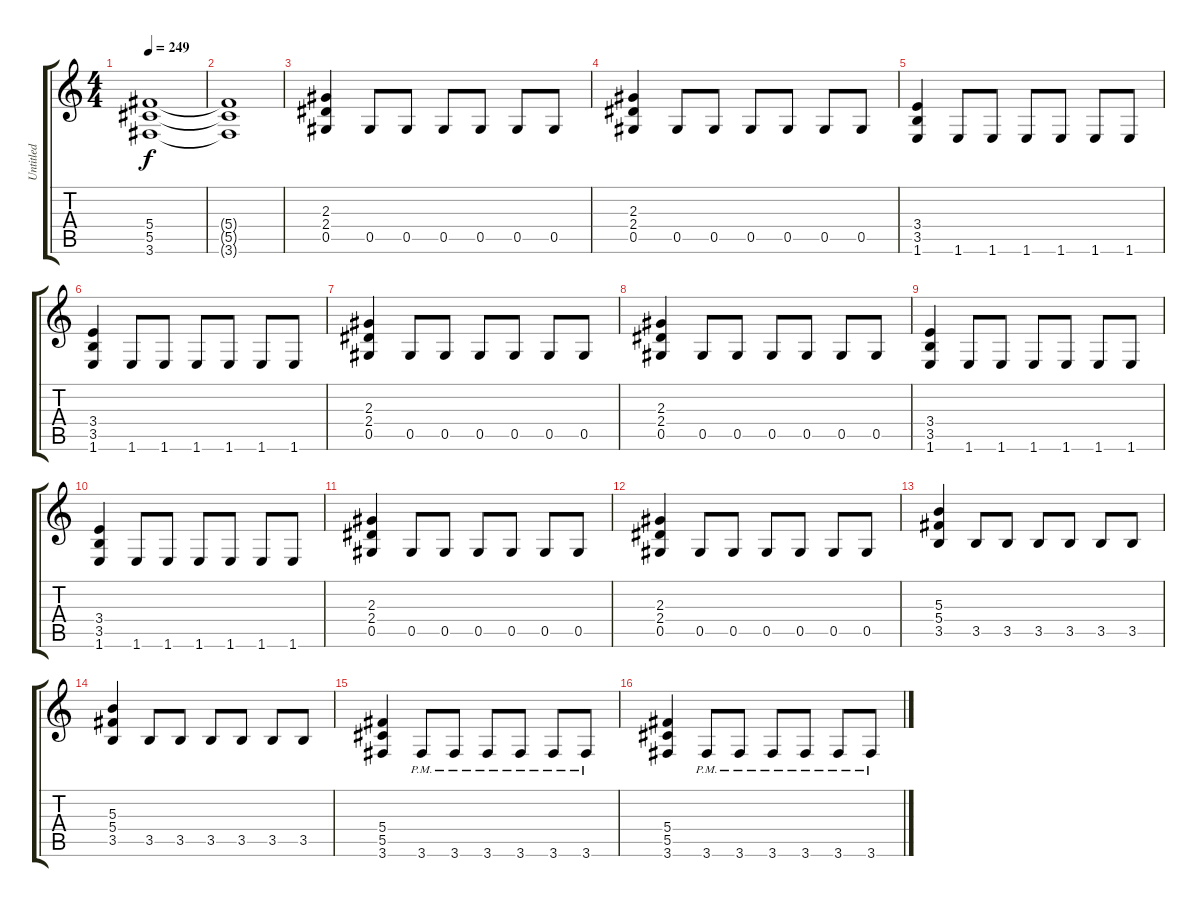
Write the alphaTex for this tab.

\track ("Untitled" "Untitled") {instrument distortionguitar}
\staff {score tabs}
\tuning (Eb4 Bb3 Gb3 Db3 Ab2 Eb2) {hide}
\ts (4 4)
\tempo 249
\clef g2
\ks c
(5.4 5.5 3.6).1{dy f} |
(5.4{t} 5.5{t} 3.6{t}).1 |
(2.3 2.4 0.5).4 0.5.8 0.5.8 0.5.8 0.5.8 0.5.8 0.5.8 |
(2.3 2.4 0.5).4 0.5.8 0.5.8 0.5.8 0.5.8 0.5.8 0.5.8 |
(3.4 3.5 1.6).4 1.6.8 1.6.8 1.6.8 1.6.8 1.6.8 1.6.8 |
(3.4 3.5 1.6).4 1.6.8 1.6.8 1.6.8 1.6.8 1.6.8 1.6.8 |
(2.3 2.4 0.5).4 0.5.8 0.5.8 0.5.8 0.5.8 0.5.8 0.5.8 |
(2.3 2.4 0.5).4 0.5.8 0.5.8 0.5.8 0.5.8 0.5.8 0.5.8 |
(3.4 3.5 1.6).4 1.6.8 1.6.8 1.6.8 1.6.8 1.6.8 1.6.8 |
(3.4 3.5 1.6).4 1.6.8 1.6.8 1.6.8 1.6.8 1.6.8 1.6.8 |
(2.3 2.4 0.5).4 0.5.8 0.5.8 0.5.8 0.5.8 0.5.8 0.5.8 |
(2.3 2.4 0.5).4 0.5.8 0.5.8 0.5.8 0.5.8 0.5.8 0.5.8 |
(5.3 5.4 3.5).4 3.5.8 3.5.8 3.5.8 3.5.8 3.5.8 3.5.8 |
(5.3 5.4 3.5).4 3.5.8 3.5.8 3.5.8 3.5.8 3.5.8 3.5.8 |
(5.4 5.5 3.6).4 3.6{pm}.8 3.6{pm}.8 3.6{pm}.8 3.6{pm}.8 3.6{pm}.8 3.6{pm}.8 |
(5.4 5.5 3.6).4 3.6{pm}.8 3.6{pm}.8 3.6{pm}.8 3.6{pm}.8 3.6{pm}.8 3.6{pm}.8
